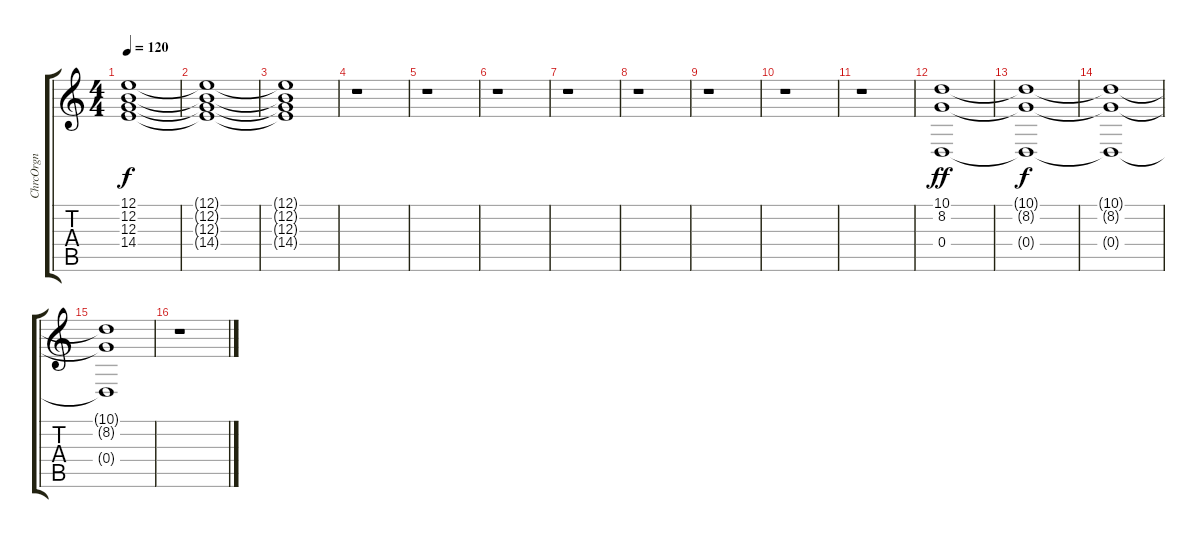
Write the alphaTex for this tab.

\track ("ChrcOrgn" "ChrcOrgn") {instrument churchorgan}
\staff {score tabs}
\tuning (E4 B3 G3 D3 A2 E2) {hide}
\ts (4 4)
\tempo 120
\clef g2
\ks c
(12.1{t} 12.2{t} 12.3{t} 14.4{t}).1{dy f} |
(12.1{t} 12.2{t} 12.3{t} 14.4{t}).1 |
(12.1{t} 12.2{t} 12.3{t} 14.4{t}).1 |
r.1 |
r.1 |
r.1 |
r.1 |
r.1 |
r.1 |
r.1 |
r.1 |
(10.1 8.2 0.4).1{dy ff} |
(10.1{t} 8.2{t} 0.4{t}).1{dy f} |
(10.1{t} 8.2{t} 0.4{t}).1 |
(10.1{t} 8.2{t} 0.4{t}).1 |
r.1
